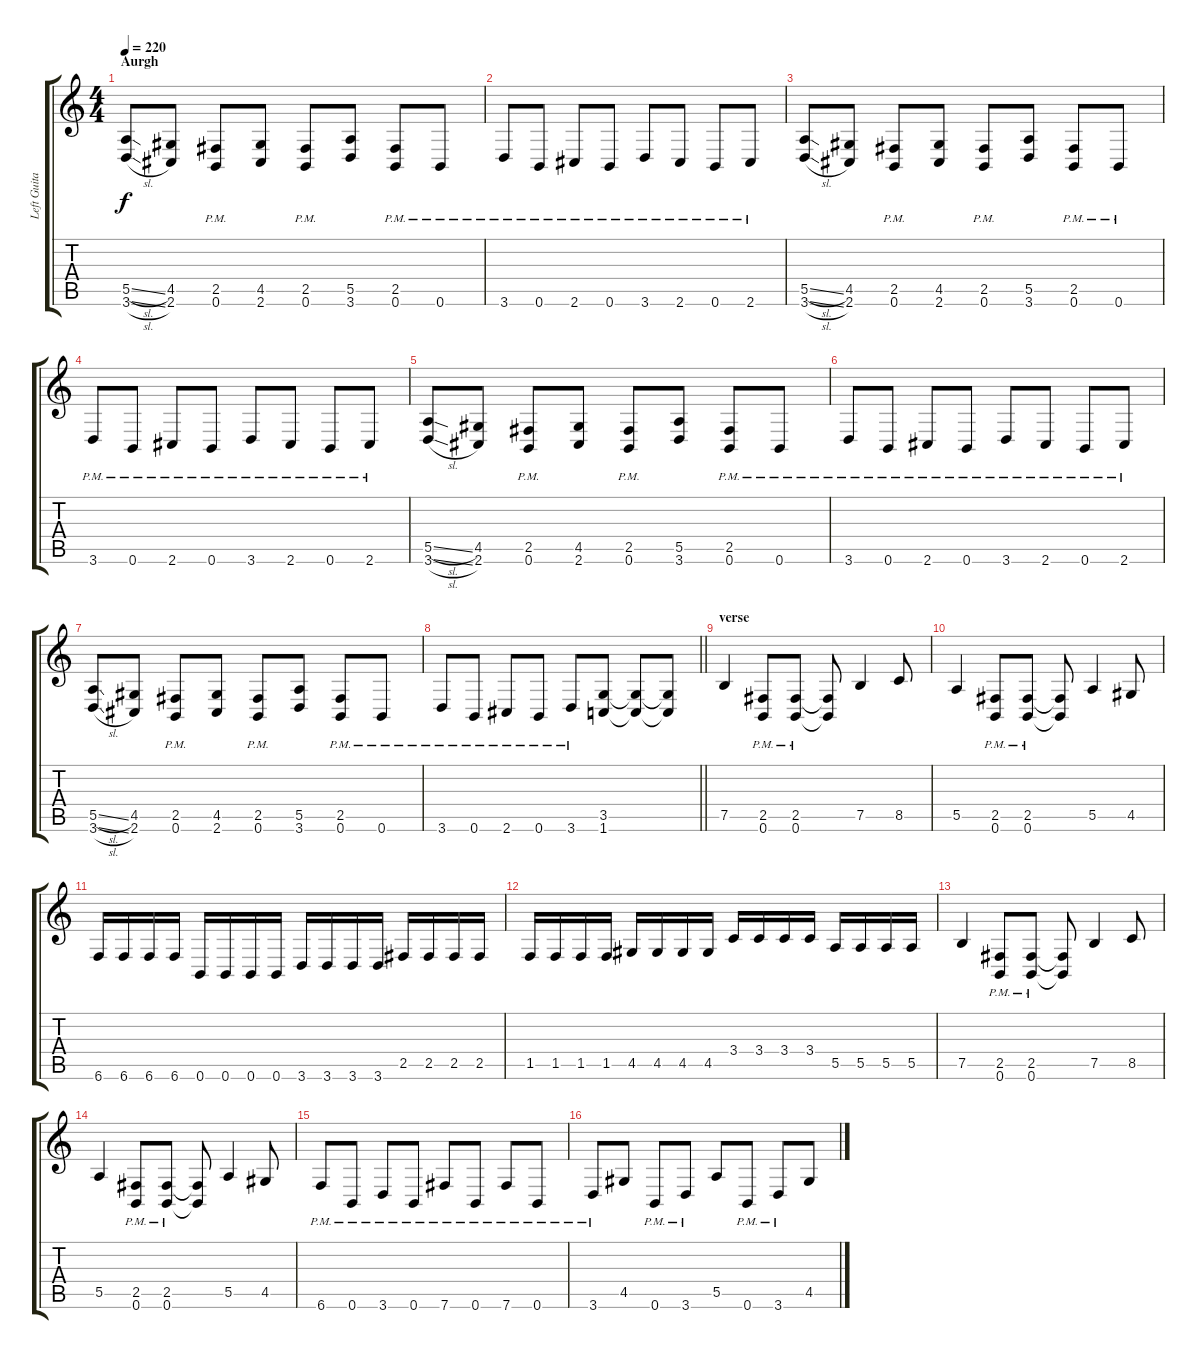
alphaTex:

\track ("Left Guitar " "Left Guita") {instrument distortionguitar}
\staff {score tabs}
\tuning (B3 Gb3 D3 A2 E2 B1) {hide}
\ts (4 4)
\section ("" "Aurgh")
\tempo 220
\clef g2
\ks c
(5.5{sl} 3.6{sl}).8{dy f} (4.5 2.6).8 (2.5{pm} 0.6{pm}).8 (4.5 2.6).8 (2.5{pm} 0.6{pm}).8 (5.5 3.6).8 (2.5{pm} 0.6{pm}).8 0.6{pm}.8 |
3.6{pm}.8 0.6{pm}.8 2.6{pm}.8 0.6{pm}.8 3.6{pm}.8 2.6{pm}.8 0.6{pm}.8 2.6{pm}.8 |
(5.5{sl} 3.6{sl}).8 (4.5 2.6).8 (2.5{pm} 0.6{pm}).8 (4.5 2.6).8 (2.5{pm} 0.6{pm}).8 (5.5 3.6).8 (2.5{pm} 0.6{pm}).8 0.6{pm}.8 |
3.6{pm}.8 0.6{pm}.8 2.6{pm}.8 0.6{pm}.8 3.6{pm}.8 2.6{pm}.8 0.6{pm}.8 2.6{pm}.8 |
(5.5{sl} 3.6{sl}).8 (4.5 2.6).8 (2.5{pm} 0.6{pm}).8 (4.5 2.6).8 (2.5{pm} 0.6{pm}).8 (5.5 3.6).8 (2.5{pm} 0.6{pm}).8 0.6{pm}.8 |
3.6{pm}.8 0.6{pm}.8 2.6{pm}.8 0.6{pm}.8 3.6{pm}.8 2.6{pm}.8 0.6{pm}.8 2.6{pm}.8 |
(5.5{sl} 3.6{sl}).8 (4.5 2.6).8 (2.5{pm} 0.6{pm}).8 (4.5 2.6).8 (2.5{pm} 0.6{pm}).8 (5.5 3.6).8 (2.5{pm} 0.6{pm}).8 0.6{pm}.8 |
\barLineRight lightlight
3.6{pm}.8 0.6{pm}.8 2.6{pm}.8 0.6{pm}.8 3.6{pm}.8 (3.5 1.6).8 (3.5{t} 1.6{t}).8 (3.5{t} 1.6{t}).8 |
\section ("" "verse")
7.5.4 (2.5{pm} 0.6{pm}).8 (2.5{pm} 0.6{pm}).8 (2.5{t} 0.6{t}).8 7.5.4 8.5.8 |
5.5.4 (2.5{pm} 0.6{pm}).8 (2.5{pm} 0.6{pm}).8 (2.5{t} 0.6{t}).8 5.5.4 4.5.8 |
6.6.16 6.6.16 6.6.16 6.6.16 0.6.16 0.6.16 0.6.16 0.6.16 3.6.16 3.6.16 3.6.16 3.6.16 2.5.16 2.5.16 2.5.16 2.5.16 |
1.5.16 1.5.16 1.5.16 1.5.16 4.5.16 4.5.16 4.5.16 4.5.16 3.4.16 3.4.16 3.4.16 3.4.16 5.5.16 5.5.16 5.5.16 5.5.16 |
7.5.4 (2.5{pm} 0.6{pm}).8 (2.5{pm} 0.6{pm}).8 (2.5{t} 0.6{t}).8 7.5.4 8.5.8 |
5.5.4 (2.5{pm} 0.6{pm}).8 (2.5{pm} 0.6{pm}).8 (2.5{t} 0.6{t}).8 5.5.4 4.5.8 |
6.6{pm}.8 0.6{pm}.8 3.6{pm}.8 0.6{pm}.8 7.6{pm}.8 0.6{pm}.8 7.6{pm}.8 0.6{pm}.8 |
3.6{pm}.8 4.5.8 0.6{pm}.8 3.6{pm}.8 5.5.8 0.6{pm}.8 3.6{pm}.8 4.5.8
